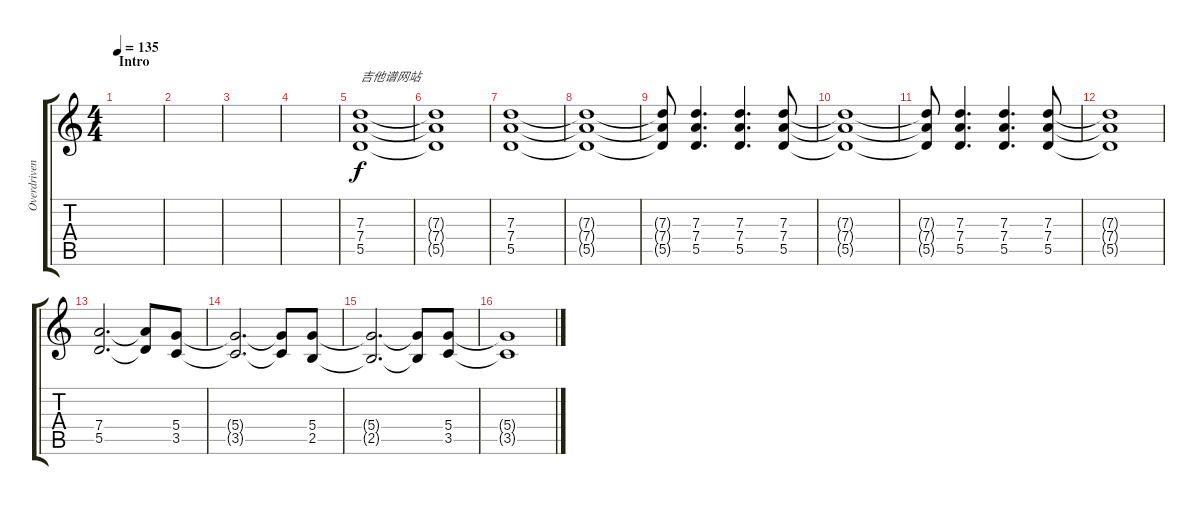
\track ("Overdriven Guitar" "Overdriven") {instrument overdrivenguitar}
\staff {score tabs}
\tuning (E4 B3 G3 D3 A2 E2) {hide}
\ts (4 4)
\section ("" "Intro")
\tempo 135
\clef g2
\ks c
|
|
|
|
(7.3 7.4 5.5).1{txt "吉他谱网站"} |
(7.3{t} 7.4{t} 5.5{t}).1 |
(7.3 7.4 5.5).1 |
(7.3{t} 7.4{t} 5.5{t}).1 |
(7.3{t} 7.4{t} 5.5{t}).8 (7.3 7.4 5.5).4{d} (7.3 7.4 5.5).4{d} (7.3 7.4 5.5).8 |
(7.3{t} 7.4{t} 5.5{t}).1 |
(7.3{t} 7.4{t} 5.5{t}).8 (7.3 7.4 5.5).4{d} (7.3 7.4 5.5).4{d} (7.3 7.4 5.5).8 |
(7.3{t} 7.4{t} 5.5{t}).1 |
(7.4 5.5).2{d} (7.4{t} 5.5{t}).8 (5.4 3.5).8 |
(5.4{t} 3.5{t}).2{d} (5.4{t} 3.5{t}).8 (5.4 2.5).8 |
(5.4{t} 2.5{t}).2{d} (5.4{t} 2.5{t}).8 (5.4 3.5).8 |
(5.4{t} 3.5{t}).1
